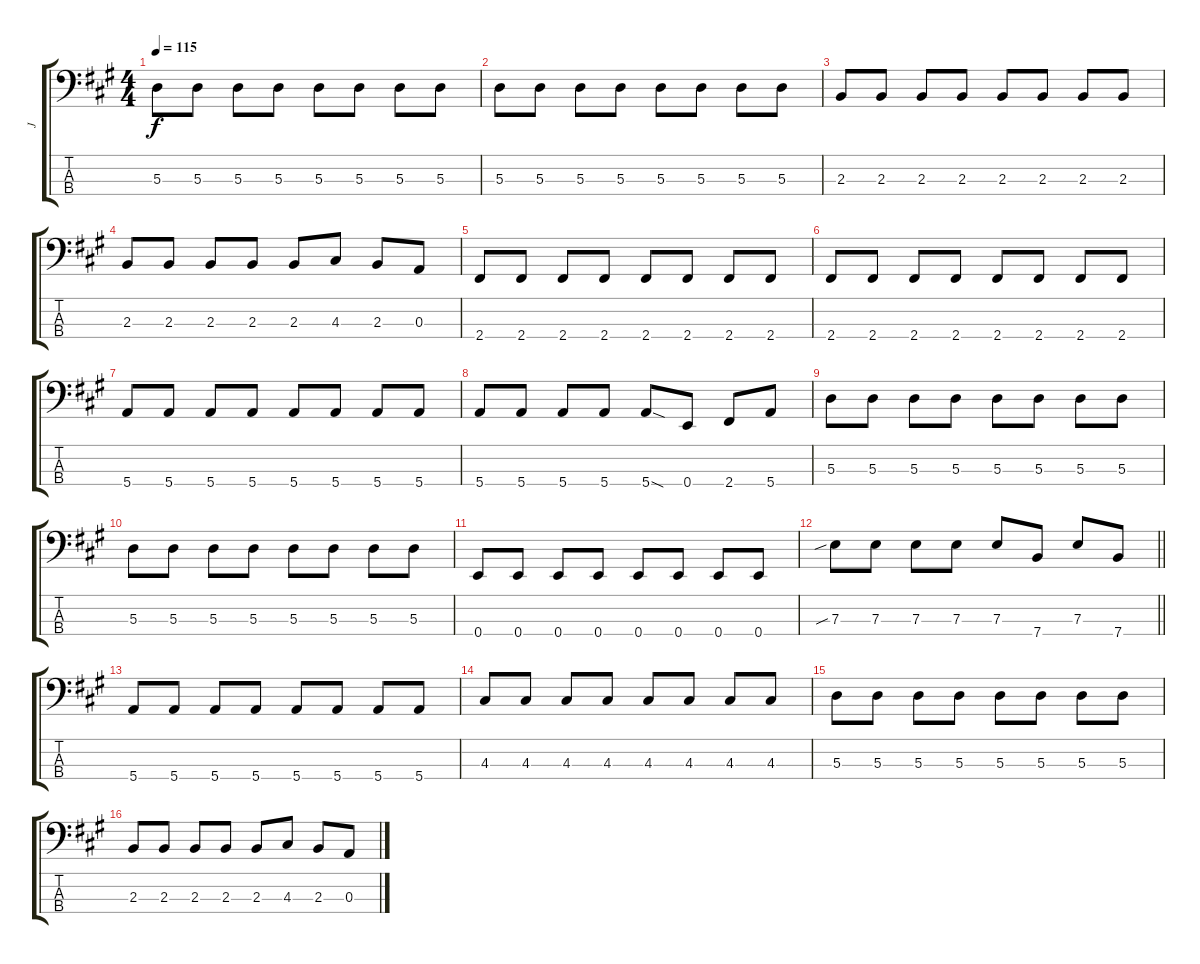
\track ("     J" "     J") {instrument electricbasspick}
\staff {score tabs}
\tuning (G2 D2 A1 E1) {hide}
\ts (4 4)
\tempo 115
\clef f4
\ks a
5.3.8{dy f} 5.3.8 5.3.8 5.3.8 5.3.8 5.3.8 5.3.8 5.3.8 |
5.3.8 5.3.8 5.3.8 5.3.8 5.3.8 5.3.8 5.3.8 5.3.8 |
2.3.8 2.3.8 2.3.8 2.3.8 2.3.8 2.3.8 2.3.8 2.3.8 |
2.3.8 2.3.8 2.3.8 2.3.8 2.3.8 4.3.8 2.3.8 0.3.8 |
2.4.8 2.4.8 2.4.8 2.4.8 2.4.8 2.4.8 2.4.8 2.4.8 |
2.4.8 2.4.8 2.4.8 2.4.8 2.4.8 2.4.8 2.4.8 2.4.8 |
5.4.8 5.4.8 5.4.8 5.4.8 5.4.8 5.4.8 5.4.8 5.4.8 |
5.4.8 5.4.8 5.4.8 5.4.8 5.4{sod}.8 0.4.8 2.4.8 5.4.8 |
5.3.8 5.3.8 5.3.8 5.3.8 5.3.8 5.3.8 5.3.8 5.3.8 |
5.3.8 5.3.8 5.3.8 5.3.8 5.3.8 5.3.8 5.3.8 5.3.8 |
0.4.8 0.4.8 0.4.8 0.4.8 0.4.8 0.4.8 0.4.8 0.4.8 |
\barLineRight lightlight
7.3{sib}.8 7.3.8 7.3.8 7.3.8 7.3.8 7.4.8 7.3.8 7.4.8 |
5.4.8 5.4.8 5.4.8 5.4.8 5.4.8 5.4.8 5.4.8 5.4.8 |
4.3.8 4.3.8 4.3.8 4.3.8 4.3.8 4.3.8 4.3.8 4.3.8 |
5.3.8 5.3.8 5.3.8 5.3.8 5.3.8 5.3.8 5.3.8 5.3.8 |
2.3.8 2.3.8 2.3.8 2.3.8 2.3.8 4.3.8 2.3.8 0.3.8
